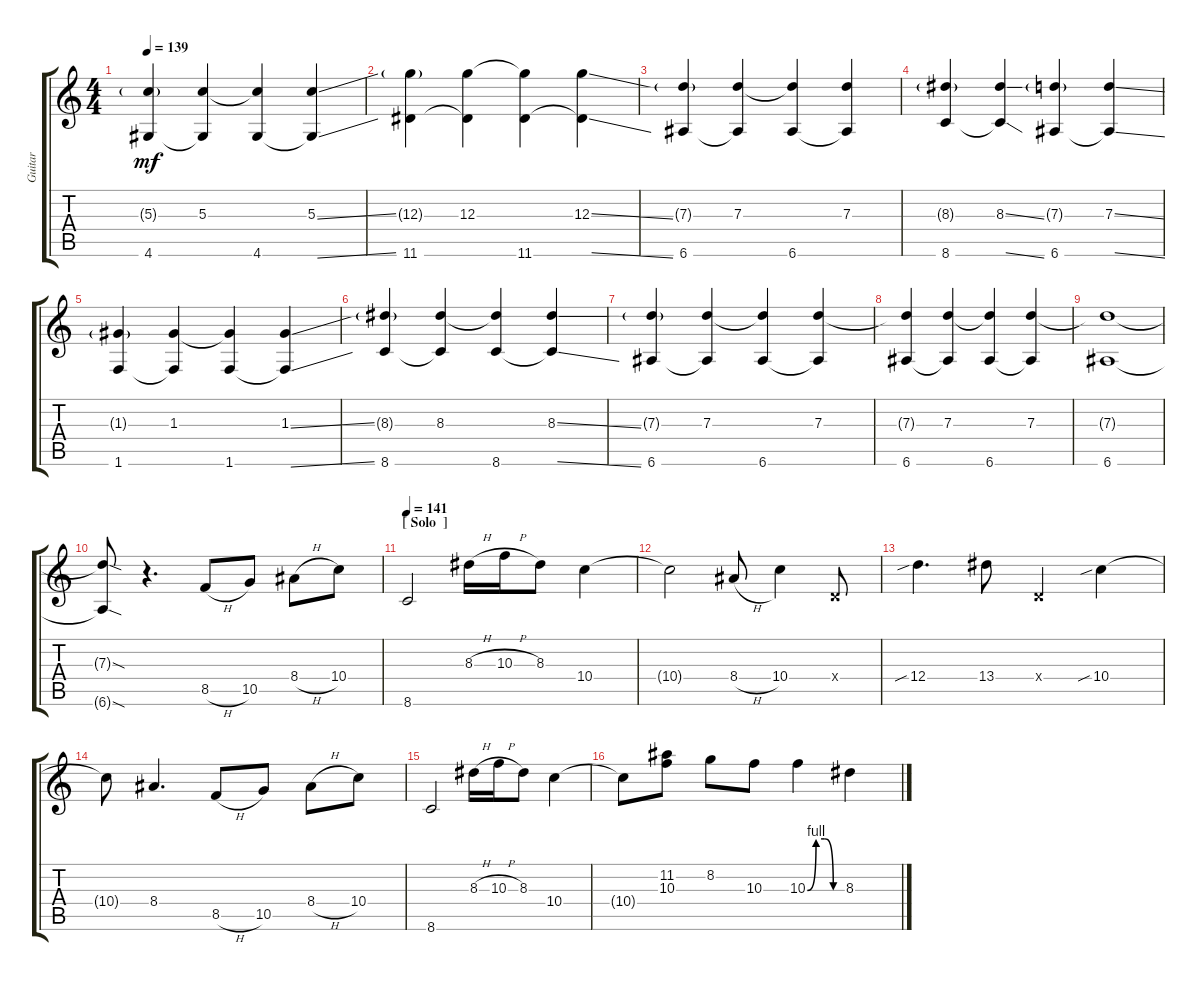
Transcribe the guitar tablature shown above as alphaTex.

\track ("Guitar" "Guitar") {instrument electricguitarclean}
\staff {score tabs}
\tuning (E4 B3 G3 D3 A2 E2) {hide}
\ts (4 4)
\tempo 139
\clef g2
\ks c
(5.3{g} 4.6).4{dy mf} (5.3 4.6{t}).4 (5.3{t} 4.6).4 (5.3{ss} 4.6{ss t}).4 |
(12.3{g} 11.6).4 (12.3 11.6{t}).4 (12.3{t} 11.6).4 (12.3{ss} 11.6{ss t}).4 |
(7.3{g} 6.6).4 (7.3 6.6{t}).4 (7.3{t} 6.6).4 (7.3 6.6{t}).4 |
(8.3{g} 8.6).4 (8.3{ss} 8.6{ss t}).4 (7.3{g} 6.6).4 (7.3{ss} 6.6{ss t}).4 |
(1.3{g} 1.6).4 (1.3 1.6{t}).4 (1.3{t} 1.6).4 (1.3{ss} 1.6{ss t}).4 |
(8.3{g} 8.6).4 (8.3 8.6{t}).4 (8.3{t} 8.6).4 (8.3{ss} 8.6{ss t}).4 |
(7.3{g} 6.6).4 (7.3 6.6{t}).4 (7.3{t} 6.6).4 (7.3 6.6{t}).4 |
(7.3{t} 6.6).4 (7.3 6.6{t}).4 (7.3{t} 6.6).4 (7.3 6.6{t}).4 |
(7.3{t} 6.6).1 |
(7.3{sod t} 6.6{sod t}).8 r.4{d} 8.5{h}.8 10.5.8 8.4{h}.8 10.4.8 |
\section ("" "[ Solo  ]")
\tempo 141
8.6.2 8.3{h}.16 10.3{h}.16 8.3.8 10.4.4 |
10.4{t}.2 8.4{h}.8 10.4.4 0.4{x}.8 |
12.4{sib}.4{d} 13.4.8 0.4{x}.4 10.4{sib}.4 |
10.4{t}.8 8.4.4{d} 8.5{h}.8 10.5.8 8.4{h}.8 10.4.8 |
8.6.2 8.3{h}.16 10.3{h}.16 8.3.8 10.4.4 |
10.4{t}.8 (11.2 10.3).8 8.2.8 10.3.8 10.3{be (custom 0 0 15 4 30 4 45 0 60 0)}.4 8.3.4
